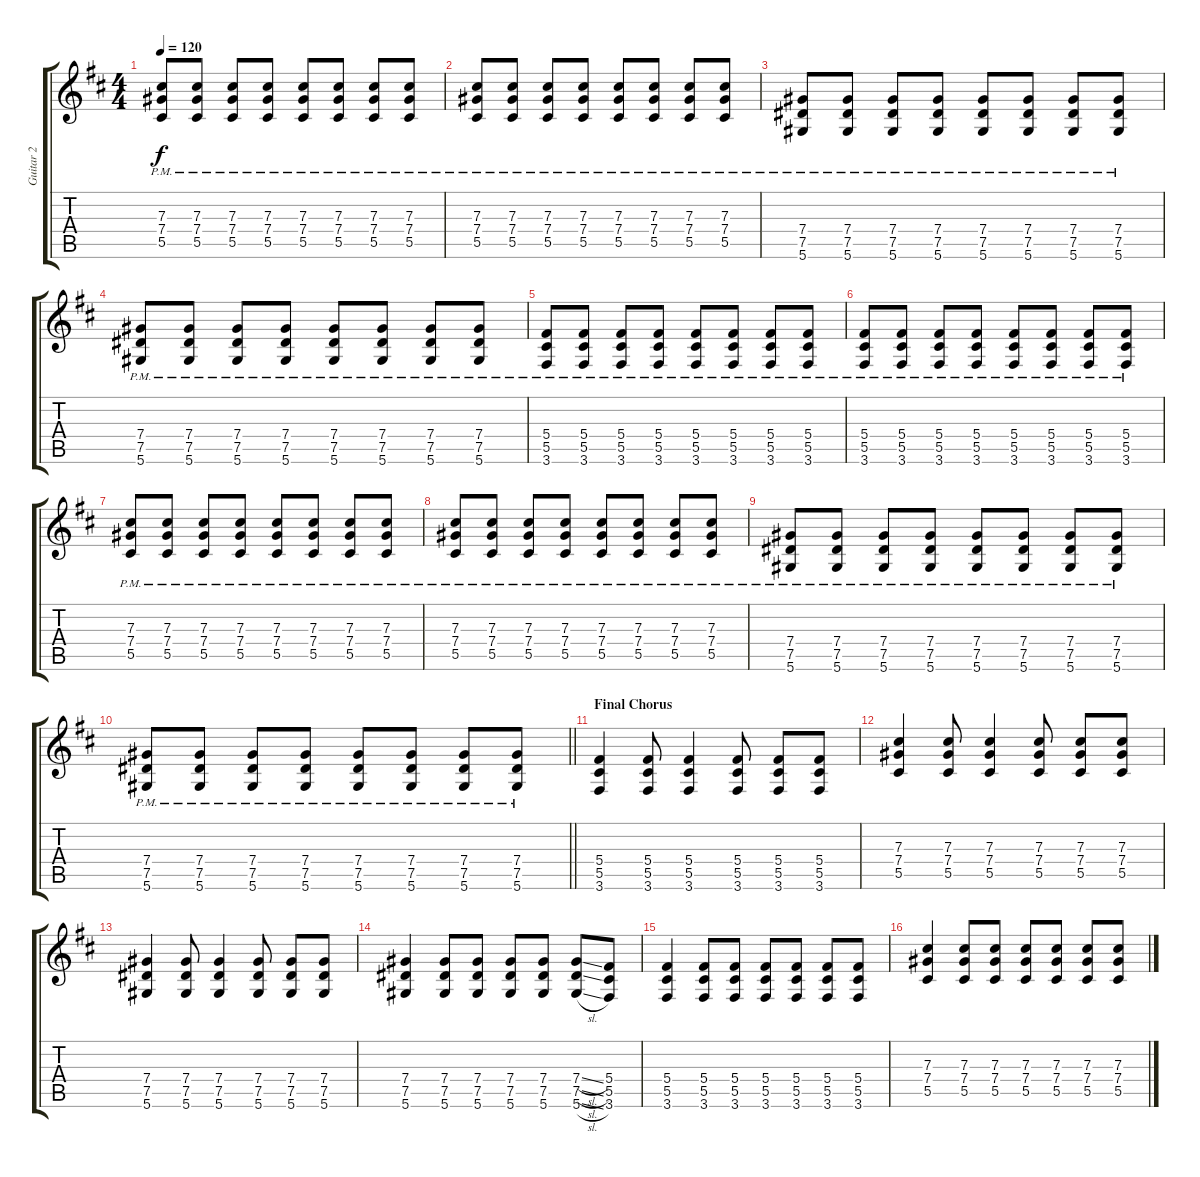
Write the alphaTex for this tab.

\track ("Guitar 2" "Guitar 2") {instrument overdrivenguitar}
\staff {score tabs}
\tuning (Eb4 Bb3 Gb3 Db3 Ab2 Eb2) {hide}
\ts (4 4)
\tempo 120
\clef g2
\ks d
(7.3{pm} 7.4{pm} 5.5{pm}).8{dy f} (7.3{pm} 7.4{pm} 5.5{pm}).8 (7.3{pm} 7.4{pm} 5.5{pm}).8 (7.3{pm} 7.4{pm} 5.5{pm}).8 (7.3{pm} 7.4{pm} 5.5{pm}).8 (7.3{pm} 7.4{pm} 5.5{pm}).8 (7.3{pm} 7.4{pm} 5.5{pm}).8 (7.3{pm} 7.4{pm} 5.5{pm}).8 |
(7.3{pm} 7.4{pm} 5.5{pm}).8 (7.3{pm} 7.4{pm} 5.5{pm}).8 (7.3{pm} 7.4{pm} 5.5{pm}).8 (7.3{pm} 7.4{pm} 5.5{pm}).8 (7.3{pm} 7.4{pm} 5.5{pm}).8 (7.3{pm} 7.4{pm} 5.5{pm}).8 (7.3{pm} 7.4{pm} 5.5{pm}).8 (7.3{pm} 7.4{pm} 5.5{pm}).8 |
(7.4{pm} 7.5{pm} 5.6{pm}).8 (7.4{pm} 7.5{pm} 5.6{pm}).8 (7.4{pm} 7.5{pm} 5.6{pm}).8 (7.4{pm} 7.5{pm} 5.6{pm}).8 (7.4{pm} 7.5{pm} 5.6{pm}).8 (7.4{pm} 7.5{pm} 5.6{pm}).8 (7.4{pm} 7.5{pm} 5.6{pm}).8 (7.4{pm} 7.5{pm} 5.6{pm}).8 |
(7.4{pm} 7.5{pm} 5.6{pm}).8 (7.4{pm} 7.5{pm} 5.6{pm}).8 (7.4{pm} 7.5{pm} 5.6{pm}).8 (7.4{pm} 7.5{pm} 5.6{pm}).8 (7.4{pm} 7.5{pm} 5.6{pm}).8 (7.4{pm} 7.5{pm} 5.6{pm}).8 (7.4{pm} 7.5{pm} 5.6{pm}).8 (7.4{pm} 7.5{pm} 5.6{pm}).8 |
(5.4{pm} 5.5{pm} 3.6{pm}).8 (5.4{pm} 5.5{pm} 3.6{pm}).8 (5.4{pm} 5.5{pm} 3.6{pm}).8 (5.4{pm} 5.5{pm} 3.6{pm}).8 (5.4{pm} 5.5{pm} 3.6{pm}).8 (5.4{pm} 5.5{pm} 3.6{pm}).8 (5.4{pm} 5.5{pm} 3.6{pm}).8 (5.4{pm} 5.5{pm} 3.6{pm}).8 |
(5.4{pm} 5.5{pm} 3.6{pm}).8 (5.4{pm} 5.5{pm} 3.6{pm}).8 (5.4{pm} 5.5{pm} 3.6{pm}).8 (5.4{pm} 5.5{pm} 3.6{pm}).8 (5.4{pm} 5.5{pm} 3.6{pm}).8 (5.4{pm} 5.5{pm} 3.6{pm}).8 (5.4{pm} 5.5{pm} 3.6{pm}).8 (5.4{pm} 5.5{pm} 3.6{pm}).8 |
(7.3{pm} 7.4{pm} 5.5{pm}).8 (7.3{pm} 7.4{pm} 5.5{pm}).8 (7.3{pm} 7.4{pm} 5.5{pm}).8 (7.3{pm} 7.4{pm} 5.5{pm}).8 (7.3{pm} 7.4{pm} 5.5{pm}).8 (7.3{pm} 7.4{pm} 5.5{pm}).8 (7.3{pm} 7.4{pm} 5.5{pm}).8 (7.3{pm} 7.4{pm} 5.5{pm}).8 |
(7.3{pm} 7.4{pm} 5.5{pm}).8 (7.3{pm} 7.4{pm} 5.5{pm}).8 (7.3{pm} 7.4{pm} 5.5{pm}).8 (7.3{pm} 7.4{pm} 5.5{pm}).8 (7.3{pm} 7.4{pm} 5.5{pm}).8 (7.3{pm} 7.4{pm} 5.5{pm}).8 (7.3{pm} 7.4{pm} 5.5{pm}).8 (7.3{pm} 7.4{pm} 5.5{pm}).8 |
(7.4{pm} 7.5{pm} 5.6{pm}).8 (7.4{pm} 7.5{pm} 5.6{pm}).8 (7.4{pm} 7.5{pm} 5.6{pm}).8 (7.4{pm} 7.5{pm} 5.6{pm}).8 (7.4{pm} 7.5{pm} 5.6{pm}).8 (7.4{pm} 7.5{pm} 5.6{pm}).8 (7.4{pm} 7.5{pm} 5.6{pm}).8 (7.4{pm} 7.5{pm} 5.6{pm}).8 |
\barLineRight lightlight
(7.4{pm} 7.5{pm} 5.6{pm}).8 (7.4{pm} 7.5{pm} 5.6{pm}).8 (7.4{pm} 7.5{pm} 5.6{pm}).8 (7.4{pm} 7.5{pm} 5.6{pm}).8 (7.4{pm} 7.5{pm} 5.6{pm}).8 (7.4{pm} 7.5{pm} 5.6{pm}).8 (7.4{pm} 7.5{pm} 5.6{pm}).8 (7.4{pm} 7.5{pm} 5.6{pm}).8 |
\section ("" "Final Chorus")
(5.4 5.5 3.6).4 (5.4 5.5 3.6).8 (5.4 5.5 3.6).4 (5.4 5.5 3.6).8 (5.4 5.5 3.6).8 (5.4 5.5 3.6).8 |
(7.3 7.4 5.5).4 (7.3 7.4 5.5).8 (7.3 7.4 5.5).4 (7.3 7.4 5.5).8 (7.3 7.4 5.5).8 (7.3 7.4 5.5).8 |
(7.4 7.5 5.6).4 (7.4 7.5 5.6).8 (7.4 7.5 5.6).4 (7.4 7.5 5.6).8 (7.4 7.5 5.6).8 (7.4 7.5 5.6).8 |
(7.4 7.5 5.6).4 (7.4 7.5 5.6).8 (7.4 7.5 5.6).8 (7.4 7.5 5.6).8 (7.4 7.5 5.6).8 (7.4{sl} 7.5{sl} 5.6{sl}).8 (5.4 5.5 3.6).8 |
(5.4 5.5 3.6).4 (5.4 5.5 3.6).8 (5.4 5.5 3.6).8 (5.4 5.5 3.6).8 (5.4 5.5 3.6).8 (5.4 5.5 3.6).8 (5.4 5.5 3.6).8 |
(7.3 7.4 5.5).4 (7.3 7.4 5.5).8 (7.3 7.4 5.5).8 (7.3 7.4 5.5).8 (7.3 7.4 5.5).8 (7.3 7.4 5.5).8 (7.3 7.4 5.5).8
